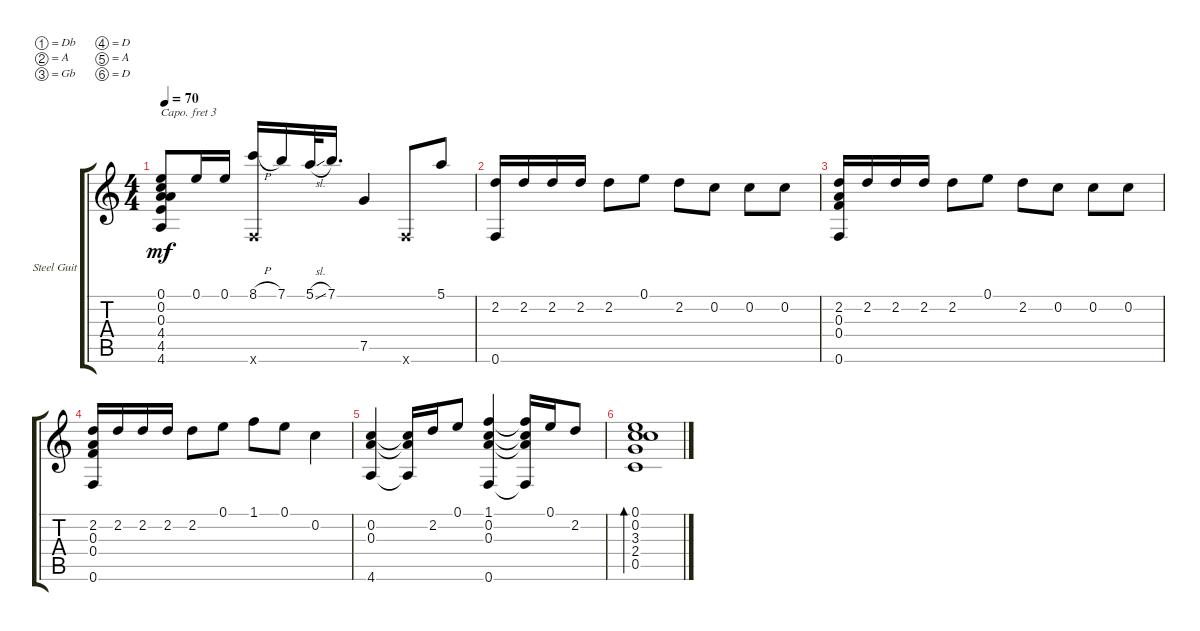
\defaultSystemsLayout 4
\bracketExtendMode groupsimilarinstruments
\firstSystemTrackNameOrientation horizontal
\otherSystemsTrackNameOrientation horizontal
\track ("Steel Guitar" "Steel Guit") {instrument acousticguitarsteel}
\staff {score tabs}
\capo 3
\tuning (Db4 A3 Gb3 D3 A2 D2)
\ts (4 4)
\tempo 70
\clef g2
\ks c
(4.6 4.5 4.4 0.3 0.2 0.1).8{dy mf} 0.1.16 0.1.16 (8.1{h} 0.6{x}).16 7.1.16 5.1{sl}.32 7.1.16{d} 7.5.4 0.6{x}.8 5.1.8 |
(2.2 0.6).16 2.2.16 2.2.16 2.2.16 2.2.8 0.1.8 2.2.8 0.2.8 0.2.8 0.2.8 |
(2.2 0.6 0.4 0.3).16 2.2.16 2.2.16 2.2.16 2.2.8 0.1.8 2.2.8 0.2.8 0.2.8 0.2.8 |
(2.2 0.6 0.4 0.3).16 2.2.16 2.2.16 2.2.16 2.2.8 0.1.8 1.1.8 0.1.8 0.2.4 |
(4.6 0.3 0.2).4 (4.6{t} 0.3{t} 0.2{t}).16 2.2.16 0.1.8 (1.1 0.6 0.2 0.3).4 (1.1{t} 0.6{t} 0.2{t} 0.3{t}).16 0.1.16 2.2.8 |
(0.1 0.2 3.3 2.4 0.5).1{bd 30}
